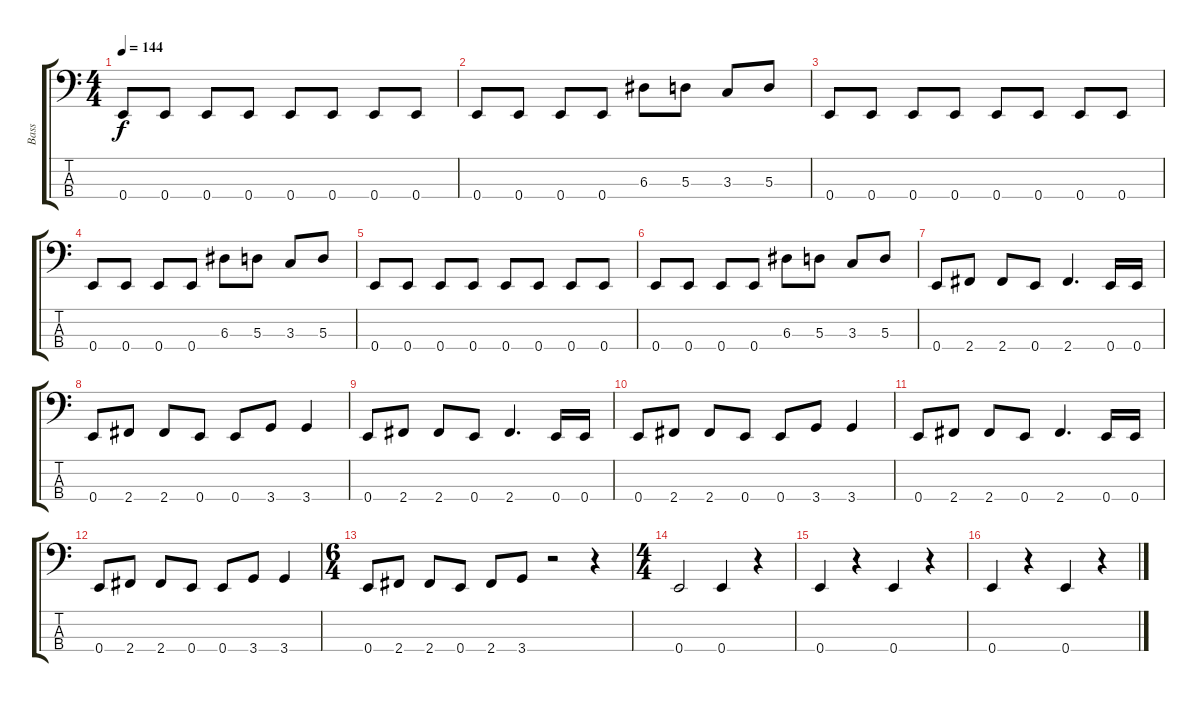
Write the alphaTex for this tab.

\track ("Bass" "Bass") {instrument electricbassfinger}
\staff {score tabs}
\tuning (G2 D2 A1 E1) {hide}
\ts (4 4)
\tempo 144
\clef f4
\ks c
0.4.8{dy f} 0.4.8 0.4.8 0.4.8 0.4.8 0.4.8 0.4.8 0.4.8 |
0.4.8 0.4.8 0.4.8 0.4.8 6.3.8 5.3.8 3.3.8 5.3.8 |
0.4.8 0.4.8 0.4.8 0.4.8 0.4.8 0.4.8 0.4.8 0.4.8 |
0.4.8 0.4.8 0.4.8 0.4.8 6.3.8 5.3.8 3.3.8 5.3.8 |
0.4.8 0.4.8 0.4.8 0.4.8 0.4.8 0.4.8 0.4.8 0.4.8 |
0.4.8 0.4.8 0.4.8 0.4.8 6.3.8 5.3.8 3.3.8 5.3.8 |
0.4.8 2.4.8 2.4.8 0.4.8 2.4.4{d} 0.4.16 0.4.16 |
0.4.8 2.4.8 2.4.8 0.4.8 0.4.8 3.4.8 3.4.4 |
0.4.8 2.4.8 2.4.8 0.4.8 2.4.4{d} 0.4.16 0.4.16 |
0.4.8 2.4.8 2.4.8 0.4.8 0.4.8 3.4.8 3.4.4 |
0.4.8 2.4.8 2.4.8 0.4.8 2.4.4{d} 0.4.16 0.4.16 |
0.4.8 2.4.8 2.4.8 0.4.8 0.4.8 3.4.8 3.4.4 |
\ts (6 4)
0.4.8 2.4.8 2.4.8 0.4.8 2.4.8 3.4.8 r.2 r.4 |
\ts (4 4)
0.4.2 0.4.4 r.4 |
0.4.4 r.4 0.4.4 r.4 |
0.4.4 r.4 0.4.4 r.4
